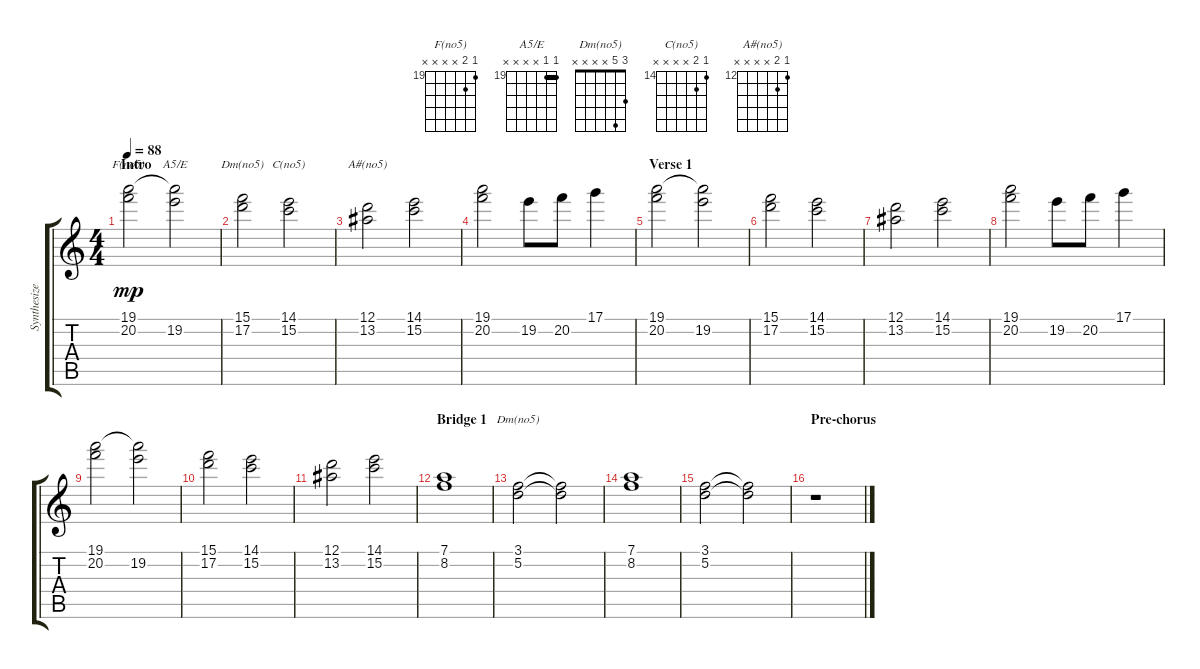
\track ("Synthesizer" "Synthesize") {instrument electricguitarclean}
\staff {score tabs}
\tuning (D4 A3 F3 C3 G2 D2) {hide}
\chord ("F(no5)" 19 20 x x x x) {firstfret 19}
\chord ("A5/E" 19 19 x x x x) {firstfret 19 barre 19}
\chord ("Dm(no5)" 15 17 x x x x) {firstfret 15}
\chord ("C(no5)" 14 15 x x x x) {firstfret 14}
\chord ("A#(no5)" 12 13 x x x x) {firstfret 12}
\chord ("Dm(no5)" 3 5 x x x x)
\ts (4 4)
\section ("" "Intro")
\tempo 88
\clef g2
\ks c
(19.1 20.2).2{ch "F(no5)" dy mp instrument electricguitarclean} (19.1{t} 19.2).2{ch "A5/E"} |
(15.1 17.2).2{ch "Dm(no5)"} (14.1 15.2).2{ch "C(no5)"} |
(12.1 13.2).2{ch "A#(no5)"} (14.1 15.2).2 |
(19.1 20.2).2 19.2.8 20.2.8 17.1.4 |
\section ("" "Verse 1")
(19.1 20.2).2 (19.1{t} 19.2).2 |
(15.1 17.2).2 (14.1 15.2).2 |
(12.1 13.2).2 (14.1 15.2).2 |
(19.1 20.2).2 19.2.8 20.2.8 17.1.4 |
(19.1 20.2).2 (19.1{t} 19.2).2 |
(15.1 17.2).2 (14.1 15.2).2 |
(12.1 13.2).2 (14.1 15.2).2 |
\section ("" "Bridge 1")
(7.1 8.2).1 |
(3.1 5.2).2{ch "Dm(no5)"} (3.1{t} 5.2{t}).2 |
(7.1 8.2).1 |
(3.1 5.2).2 (3.1{t} 5.2{t}).2 |
\section ("" "Pre-chorus")
r.1
